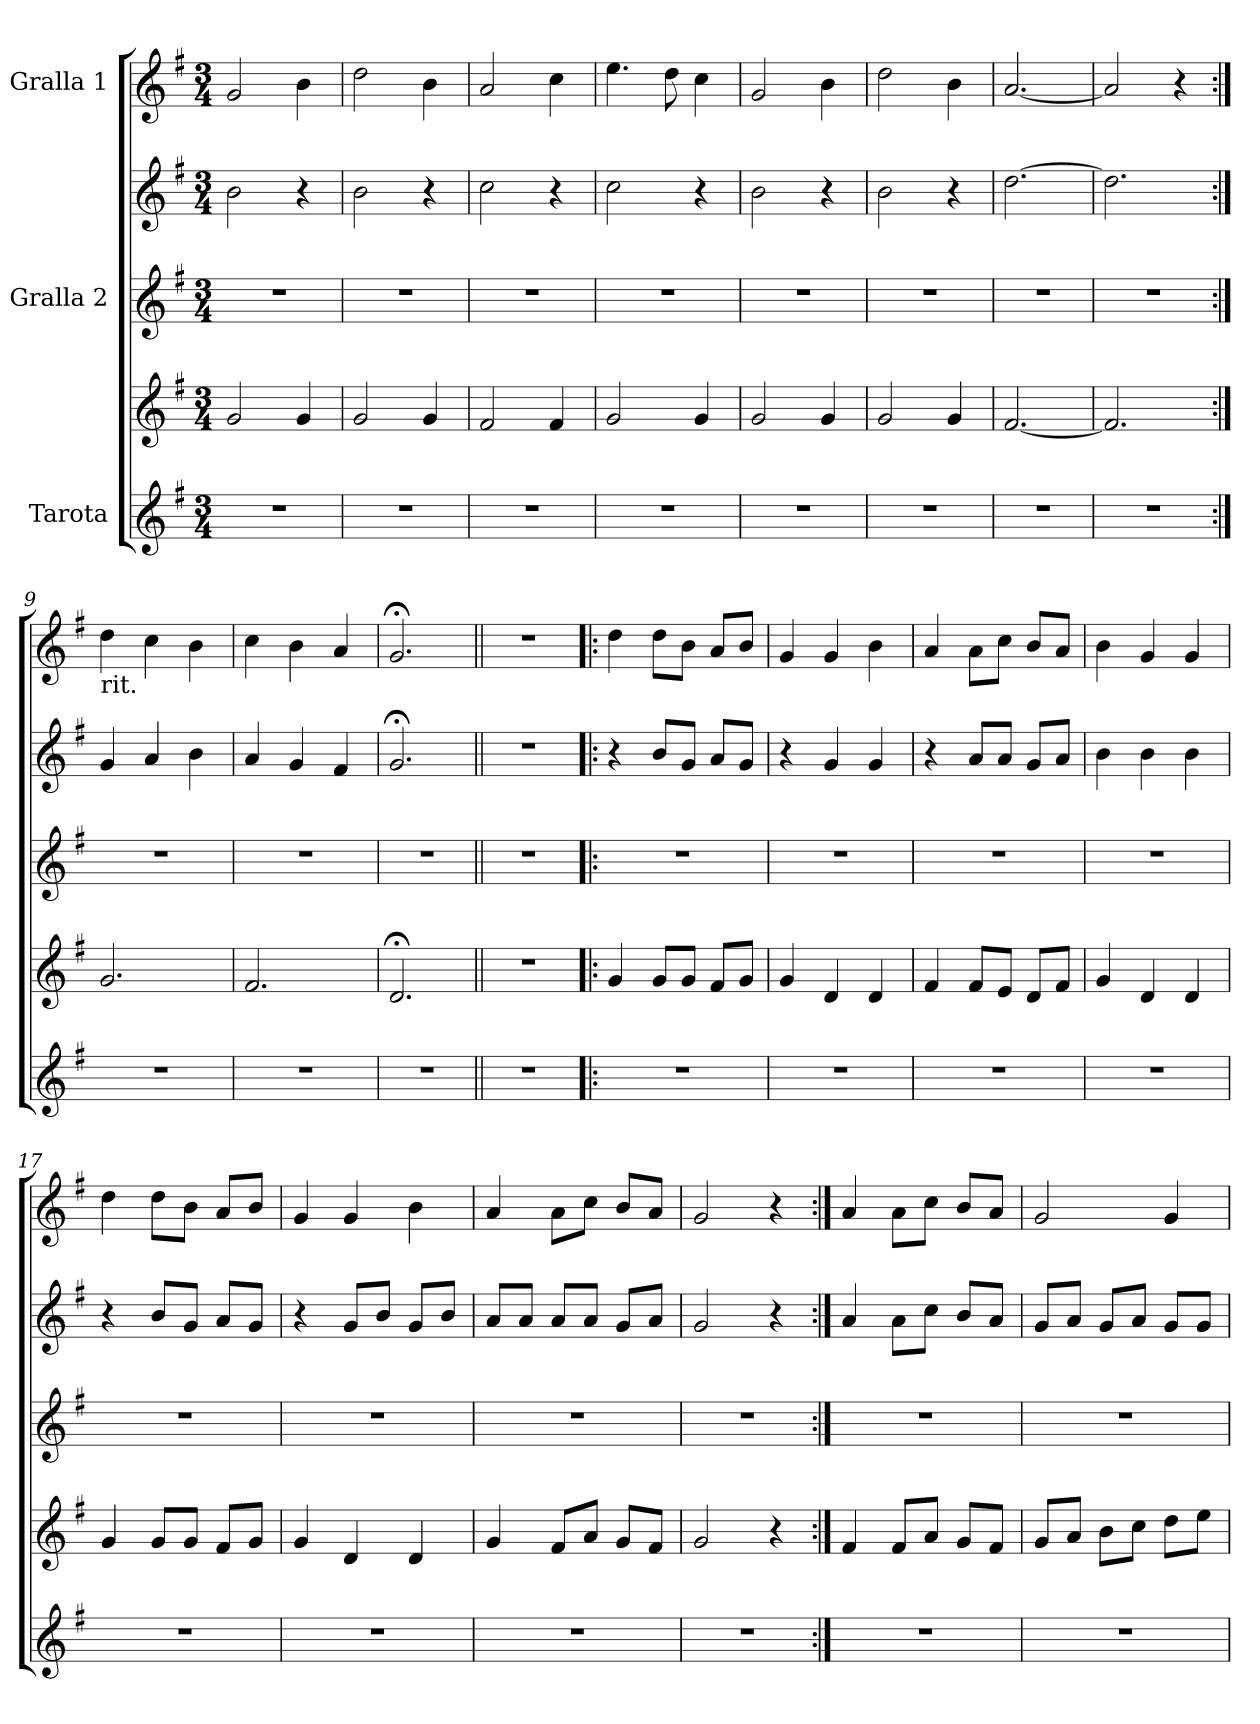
**kern	**kern	**kern	**kern	**kern
*part3	*part3	*part2	*part2	*part1
*staff5	*staff4	*staff3	*staff2	*staff1
*I"Tarota	*	*I"Gralla 2	*	*I"Gralla 1
*clefG2	*clefG2	*clefG2	*clefG2	*clefG2
*k[f#]	*k[f#]	*k[f#]	*k[f#]	*k[f#]
*G:	*G:	*G:	*G:	*G:
*M3/4	*M3/4	*M3/4	*M3/4	*M3/4
*MM180	*MM180	*MM180	*MM180	*MM180
=1	=1	=1	=1	=1
2.r	2g/	2.r	2b\	2g/
.	4g/	.	4r	4b\
=2	=2	=2	=2	=2
2.r	2g/	2.r	2b\	2dd\
.	4g/	.	4r	4b\
=3	=3	=3	=3	=3
2.r	2f#/	2.r	2cc\	2a/
.	4f#/	.	4r	4cc\
=4	=4	=4	=4	=4
2.r	2g/	2.r	2cc\	4.ee\
.	.	.	.	8dd\
.	4g/	.	4r	4cc\
=5	=5	=5	=5	=5
2.r	2g/	2.r	2b\	2g/
.	4g/	.	4r	4b\
!!LO:LB:g=z
=6	=6	=6	=6	=6
2.r	2g/	2.r	2b\	2dd\
.	4g/	.	4r	4b\
=7	=7	=7	=7	=7
2.r	[2.f#/	2.r	[2.dd\	[2.a/
=8	=8	=8	=8	=8
2.r	2.f#/]	2.r	2.dd\]	2a/]
.	.	.	.	4r
=9:|!	=9:|!	=9:|!	=9:|!	=9:|!
!	!	!	!	!LO:TX:b:t=rit.
2.r	2.g/	2.r	4g/	4dd\
.	.	.	4a/	4cc\
.	.	.	4b\	4b\
=10	=10	=10	=10	=10
2.r	2.f#/	2.r	4a/	4cc\
.	.	.	4g/	4b\
.	.	.	4f#/	4a/
=11	=11	=11	=11	=11
2.r	2.d;</	2.r	2.g;</	2.g;</
=12||	=12||	=12||	=12||	=12||
2.r	2.r	2.r	2.r	2.r
=13!|:	=13!|:	=13!|:	=13!|:	=13!|:
2.r	4g/	2.r	4r	4dd\
.	8g/L	.	8b/L	8dd\L
.	8g/J	.	8g/J	8b\J
.	8f#/L	.	8a/L	8a/L
.	8g/J	.	8g/J	8b/J
!!LO:PB:g=z
=14	=14	=14	=14	=14
2.r	4g/	2.r	4r	4g/
.	4d/	.	4g/	4g/
.	4d/	.	4g/	4b\
=15	=15	=15	=15	=15
2.r	4f#/	2.r	4r	4a/
.	8f#/L	.	8a/L	8a\L
.	8e/J	.	8a/J	8cc\J
.	8d/L	.	8g/L	8b/L
.	8f#/J	.	8a/J	8a/J
=16	=16	=16	=16	=16
2.r	4g/	2.r	4b\	4b\
.	4d/	.	4b\	4g/
.	4d/	.	4b\	4g/
=17	=17	=17	=17	=17
2.r	4g/	2.r	4r	4dd\
.	8g/L	.	8b/L	8dd\L
.	8g/J	.	8g/J	8b\J
.	8f#/L	.	8a/L	8a/L
.	8g/J	.	8g/J	8b/J
=18	=18	=18	=18	=18
2.r	4g/	2.r	4r	4g/
.	4d/	.	8g/L	4g/
.	.	.	8b/J	.
.	4d/	.	8g/L	4b\
.	.	.	8b/J	.
=19	=19	=19	=19	=19
2.r	4g/	2.r	8a/L	4a/
.	.	.	8a/J	.
.	8f#/L	.	8a/L	8a\L
.	8a/J	.	8a/J	8cc\J
.	8g/L	.	8g/L	8b/L
.	8f#/J	.	8a/J	8a/J
!!LO:LB:g=z
=20	=20	=20	=20	=20
2.r	2g/	2.r	2g/	2g/
.	4r	.	4r	4r
=21:|!	=21:|!	=21:|!	=21:|!	=21:|!
2.r	4f#/	2.r	4a/	4a/
.	8f#/L	.	8a\L	8a\L
.	8a/J	.	8cc\J	8cc\J
.	8g/L	.	8b/L	8b/L
.	8f#/J	.	8a/J	8a/J
=22	=22	=22	=22	=22
2.r	8g/L	2.r	8g/L	2g/
.	8a/J	.	8a/J	.
.	8b\L	.	8g/L	.
.	8cc\J	.	8a/J	.
.	8dd\L	.	8g/L	4g/
.	8ee\J	.	8g/J	.
=	=	=	=	=
*-	*-	*-	*-	*-
